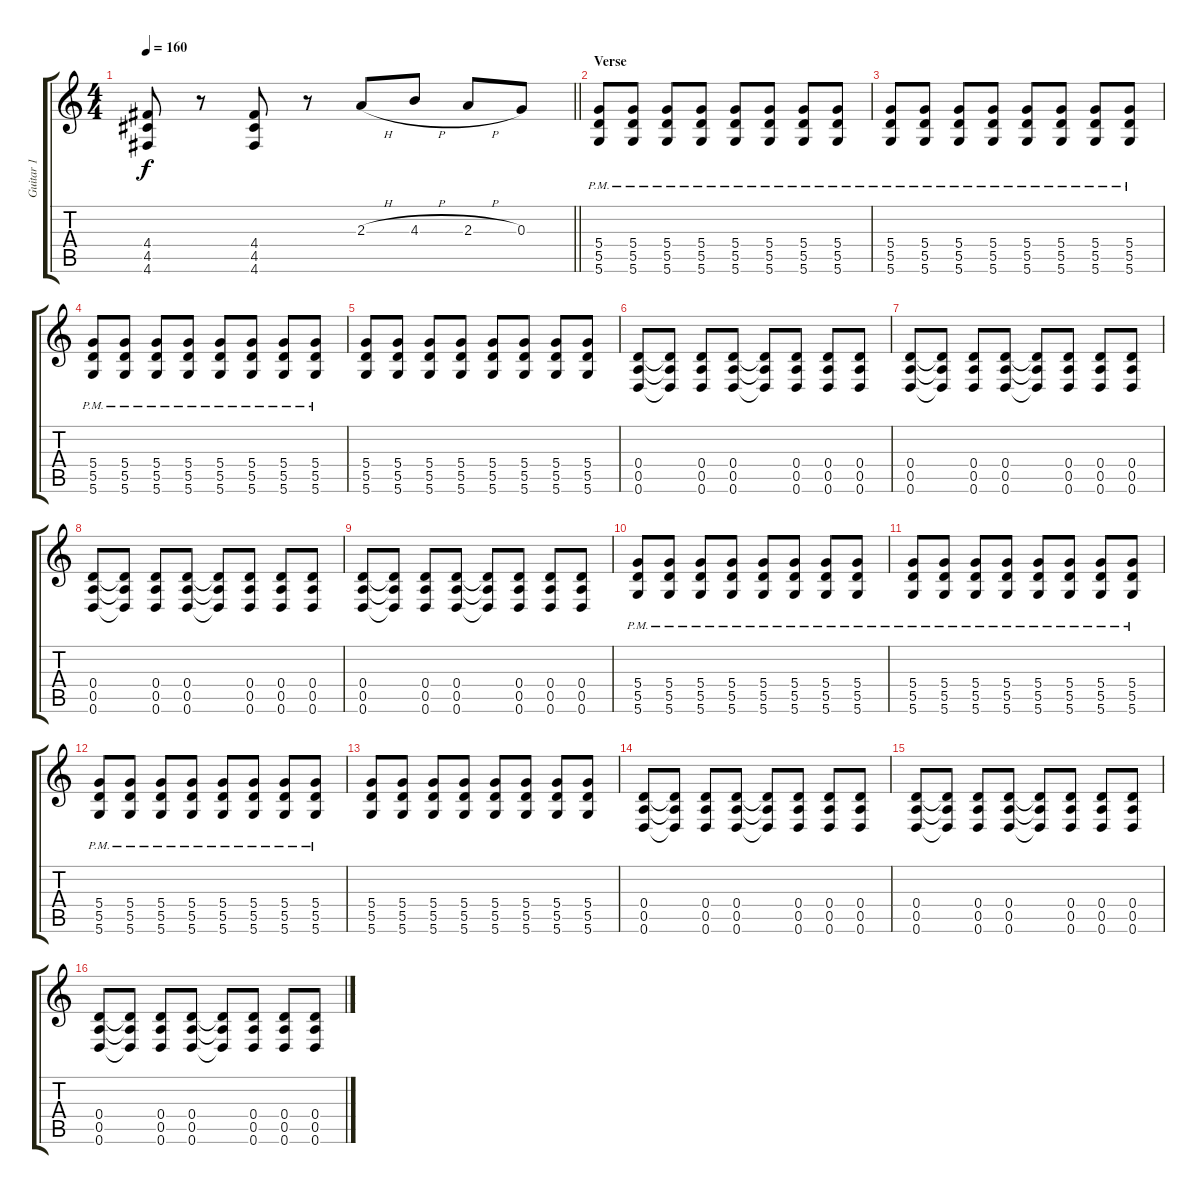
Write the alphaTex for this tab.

\track ("Guitar 1" "Guitar 1") {instrument distortionguitar}
\staff {score tabs}
\tuning (E4 B3 G3 D3 A2 D2) {hide}
\ts (4 4)
\tempo 160
\clef g2
\barLineRight lightlight
\ks c
(4.4 4.5 4.6).8{dy f} r.8 (4.4 4.5 4.6).8 r.8 2.3{h}.8 4.3{h}.8 2.3{h}.8 0.3.8 |
\section ("" "Verse")
(5.4{pm} 5.5{pm} 5.6{pm}).8 (5.4{pm} 5.5{pm} 5.6{pm}).8 (5.4{pm} 5.5{pm} 5.6{pm}).8 (5.4{pm} 5.5{pm} 5.6{pm}).8 (5.4{pm} 5.5{pm} 5.6{pm}).8 (5.4{pm} 5.5{pm} 5.6{pm}).8 (5.4{pm} 5.5{pm} 5.6{pm}).8 (5.4{pm} 5.5{pm} 5.6{pm}).8 |
(5.4{pm} 5.5{pm} 5.6{pm}).8 (5.4{pm} 5.5{pm} 5.6{pm}).8 (5.4{pm} 5.5{pm} 5.6{pm}).8 (5.4{pm} 5.5{pm} 5.6{pm}).8 (5.4{pm} 5.5{pm} 5.6{pm}).8 (5.4{pm} 5.5{pm} 5.6{pm}).8 (5.4{pm} 5.5{pm} 5.6{pm}).8 (5.4{pm} 5.5{pm} 5.6{pm}).8 |
(5.4{pm} 5.5{pm} 5.6{pm}).8 (5.4{pm} 5.5{pm} 5.6{pm}).8 (5.4{pm} 5.5{pm} 5.6{pm}).8 (5.4{pm} 5.5{pm} 5.6{pm}).8 (5.4{pm} 5.5{pm} 5.6{pm}).8 (5.4{pm} 5.5{pm} 5.6{pm}).8 (5.4{pm} 5.5{pm} 5.6{pm}).8 (5.4{pm} 5.5{pm} 5.6{pm}).8 |
(5.4 5.5 5.6).8 (5.4 5.5 5.6).8 (5.4 5.5 5.6).8 (5.4 5.5 5.6).8 (5.4 5.5 5.6).8 (5.4 5.5 5.6).8 (5.4 5.5 5.6).8 (5.4 5.5 5.6).8 |
(0.4 0.5 0.6).8 (0.4{t} 0.5{t} 0.6{t}).8 (0.4 0.5 0.6).8 (0.4 0.5 0.6).8 (0.4{t} 0.5{t} 0.6{t}).8 (0.4 0.5 0.6).8 (0.4 0.5 0.6).8 (0.4 0.5 0.6).8 |
(0.4 0.5 0.6).8 (0.4{t} 0.5{t} 0.6{t}).8 (0.4 0.5 0.6).8 (0.4 0.5 0.6).8 (0.4{t} 0.5{t} 0.6{t}).8 (0.4 0.5 0.6).8 (0.4 0.5 0.6).8 (0.4 0.5 0.6).8 |
(0.4 0.5 0.6).8 (0.4{t} 0.5{t} 0.6{t}).8 (0.4 0.5 0.6).8 (0.4 0.5 0.6).8 (0.4{t} 0.5{t} 0.6{t}).8 (0.4 0.5 0.6).8 (0.4 0.5 0.6).8 (0.4 0.5 0.6).8 |
(0.4 0.5 0.6).8 (0.4{t} 0.5{t} 0.6{t}).8 (0.4 0.5 0.6).8 (0.4 0.5 0.6).8 (0.4{t} 0.5{t} 0.6{t}).8 (0.4 0.5 0.6).8 (0.4 0.5 0.6).8 (0.4 0.5 0.6).8 |
(5.4{pm} 5.5{pm} 5.6{pm}).8 (5.4{pm} 5.5{pm} 5.6{pm}).8 (5.4{pm} 5.5{pm} 5.6{pm}).8 (5.4{pm} 5.5{pm} 5.6{pm}).8 (5.4{pm} 5.5{pm} 5.6{pm}).8 (5.4{pm} 5.5{pm} 5.6{pm}).8 (5.4{pm} 5.5{pm} 5.6{pm}).8 (5.4{pm} 5.5{pm} 5.6{pm}).8 |
(5.4{pm} 5.5{pm} 5.6{pm}).8 (5.4{pm} 5.5{pm} 5.6{pm}).8 (5.4{pm} 5.5{pm} 5.6{pm}).8 (5.4{pm} 5.5{pm} 5.6{pm}).8 (5.4{pm} 5.5{pm} 5.6{pm}).8 (5.4{pm} 5.5{pm} 5.6{pm}).8 (5.4{pm} 5.5{pm} 5.6{pm}).8 (5.4{pm} 5.5{pm} 5.6{pm}).8 |
(5.4{pm} 5.5{pm} 5.6{pm}).8 (5.4{pm} 5.5{pm} 5.6{pm}).8 (5.4{pm} 5.5{pm} 5.6{pm}).8 (5.4{pm} 5.5{pm} 5.6{pm}).8 (5.4{pm} 5.5{pm} 5.6{pm}).8 (5.4{pm} 5.5{pm} 5.6{pm}).8 (5.4{pm} 5.5{pm} 5.6{pm}).8 (5.4{pm} 5.5{pm} 5.6{pm}).8 |
(5.4 5.5 5.6).8 (5.4 5.5 5.6).8 (5.4 5.5 5.6).8 (5.4 5.5 5.6).8 (5.4 5.5 5.6).8 (5.4 5.5 5.6).8 (5.4 5.5 5.6).8 (5.4 5.5 5.6).8 |
(0.4 0.5 0.6).8 (0.4{t} 0.5{t} 0.6{t}).8 (0.4 0.5 0.6).8 (0.4 0.5 0.6).8 (0.4{t} 0.5{t} 0.6{t}).8 (0.4 0.5 0.6).8 (0.4 0.5 0.6).8 (0.4 0.5 0.6).8 |
(0.4 0.5 0.6).8 (0.4{t} 0.5{t} 0.6{t}).8 (0.4 0.5 0.6).8 (0.4 0.5 0.6).8 (0.4{t} 0.5{t} 0.6{t}).8 (0.4 0.5 0.6).8 (0.4 0.5 0.6).8 (0.4 0.5 0.6).8 |
(0.4 0.5 0.6).8 (0.4{t} 0.5{t} 0.6{t}).8 (0.4 0.5 0.6).8 (0.4 0.5 0.6).8 (0.4{t} 0.5{t} 0.6{t}).8 (0.4 0.5 0.6).8 (0.4 0.5 0.6).8 (0.4 0.5 0.6).8
